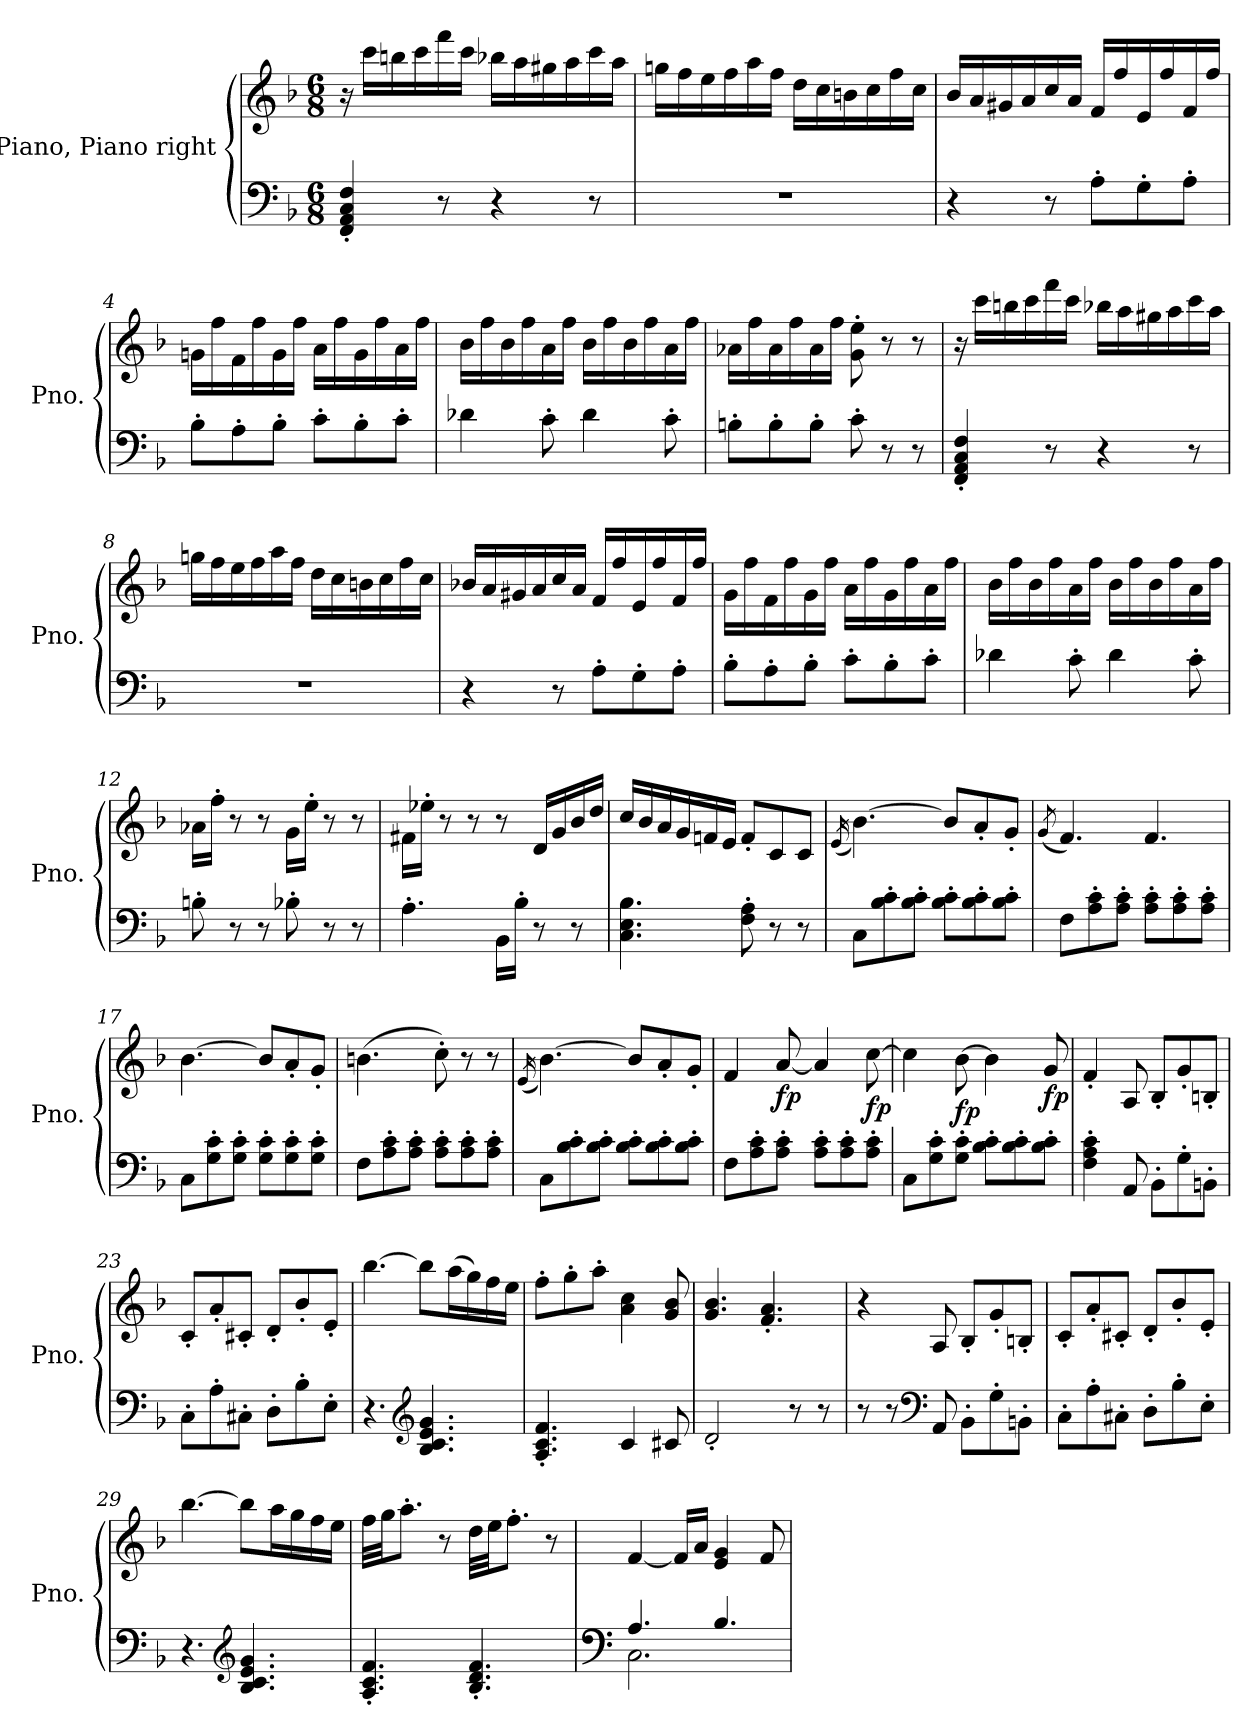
**kern	**kern	**dynam
*part1	*part1	*part1
*staff2	*staff1	*staff1/2
*I"Piano, Piano right	*	*
*I'Pno.	*	*
*clefF4	*clefG2	*
*k[b-]	*k[b-]	*
*M6/8	*M6/8	*
=1	=1	=1
4FF/' 4AA/' 4C/' 4F/'	16r	.
.	16ccc\LL	.
.	16bbn\	.
.	16ccc\	.
8r	16fff\	.
.	16ccc\JJ	.
4r	16bb-X\LL	.
.	16aa\	.
.	16gg#X\	.
.	16aa\	.
8r	16ccc\	.
.	16aa\JJ	.
=2	=2	=2
2.r	16ggn\LL	.
.	16ff\	.
.	16ee\	.
.	16ff\	.
.	16aa\	.
.	16ff\JJ	.
.	16dd\LL	.
.	16cc\	.
.	16bn\	.
.	16cc\	.
.	16ff\	.
.	16cc\JJ	.
=3	=3	=3
4r	16b-/LL	.
.	16a/	.
.	16g#X/	.
.	16a/	.
8r	16cc/	.
.	16a/JJ	.
8A'\L	16f/LL	.
.	16ff/	.
8G'\	16e/	.
.	16ff/	.
8A'\J	16f/	.
.	16ff/JJ	.
=4	=4	=4
8B-'\L	16gn\LL	.
.	16ff\	.
8A'\	16f\	.
.	16ff\	.
8B-'\J	16g\	.
.	16ff\JJ	.
8c'\L	16a\LL	.
.	16ff\	.
8B-'\	16g\	.
.	16ff\	.
8c'\J	16a\	.
.	16ff\JJ	.
!!LO:LB:g=z
=5	=5	=5
4d-X\	16b-\LL	.
.	16ff\	.
.	16b-\	.
.	16ff\	.
8c'\	16a\	.
.	16ff\JJ	.
4d-\	16b-\LL	.
.	16ff\	.
.	16b-\	.
.	16ff\	.
8c'\	16a\	.
.	16ff\JJ	.
=6	=6	=6
8Bn'\L	16a-X\LL	.
.	16ff\	.
8B'\	16a-\	.
.	16ff\	.
8B'\J	16a-\	.
.	16ff\JJ	.
8c'\	8g\' 8ee\'	.
8r	8r	.
8r	8r	.
=7	=7	=7
4FF/' 4AA/' 4C/' 4F/'	16r	.
.	16ccc\LL	.
.	16bbn\	.
.	16ccc\	.
8r	16fff\	.
.	16ccc\JJ	.
4r	16bb-X\LL	.
.	16aa\	.
.	16gg#X\	.
.	16aa\	.
8r	16ccc\	.
.	16aa\JJ	.
=8	=8	=8
2.r	16ggn\LL	.
.	16ff\	.
.	16ee\	.
.	16ff\	.
.	16aa\	.
.	16ff\JJ	.
.	16dd\LL	.
.	16cc\	.
.	16bn\	.
.	16cc\	.
.	16ff\	.
.	16cc\JJ	.
!!LO:LB:g=z
=9	=9	=9
4r	16b-X/LL	.
.	16a/	.
.	16g#X/	.
.	16a/	.
8r	16cc/	.
.	16a/JJ	.
8A'\L	16f/LL	.
.	16ff/	.
8G'\	16e/	.
.	16ff/	.
8A'\J	16f/	.
.	16ff/JJ	.
=10	=10	=10
8B-'\L	16g\LL	.
.	16ff\	.
8A'\	16f\	.
.	16ff\	.
8B-'\J	16g\	.
.	16ff\JJ	.
8c'\L	16a\LL	.
.	16ff\	.
8B-'\	16g\	.
.	16ff\	.
8c'\J	16a\	.
.	16ff\JJ	.
=11	=11	=11
4d-X\	16b-\LL	.
.	16ff\	.
.	16b-\	.
.	16ff\	.
8c'\	16a\	.
.	16ff\JJ	.
4d-\	16b-\LL	.
.	16ff\	.
.	16b-\	.
.	16ff\	.
8c'\	16a\	.
.	16ff\JJ	.
=12	=12	=12
8Bn'\	16a-X\LL	.
.	16ff'\JJ	.
8r	8r	.
8r	8r	.
8B-X'\	16g\LL	.
.	16ee'\JJ	.
8r	8r	.
8r	8r	.
!!LO:LB:g=z
=13	=13	=13
4.A'\	16f#X\LL	.
.	16ee-X'\JJ	.
.	8r	.
.	8r	.
16BB-\LL	8r	.
16B-'\JJ	.	.
8r	16d/LL	.
.	16g/	.
8r	16b-/	.
.	16dd/JJ	.
=14	=14	=14
4.C\ 4.E\ 4.B-\	16cc/LL	.
.	16b-/	.
.	16a/	.
.	16g/	.
.	16fn/	.
.	16e/JJ	.
8F\' 8A\'	8f'/L	.
8r	8c/	.
8r	8c/J	.
=15	=15	=15
.	(16qe/	.
8C\L	[4.b-\)	.
8B-\' 8c\'	.	.
8B-\' 8c\'J	.	.
8B-\' 8c\'L	8b-/L]	.
8B-\' 8c\'	8a'/	.
8B-\' 8c\'J	8g'/J	.
=16	=16	=16
.	(8qg/	.
8F\L	4.f/)	.
8A\' 8c\'	.	.
8A\' 8c\'J	.	.
8A\' 8c\'L	4.f/	.
8A\' 8c\'	.	.
8A\' 8c\'J	.	.
=17	=17	=17
8C\L	[4.b-\	.
8G\' 8c\'	.	.
8G\' 8c\'J	.	.
8G\' 8c\'L	8b-/L]	.
8G\' 8c\'	8a'/	.
8G\' 8c\'J	8g'/J	.
!!LO:LB:g=z
=18	=18	=18
8F\L	(4.bn\	.
8A\' 8c\'	.	.
8A\' 8c\'J	.	.
8A\' 8c\'L	8cc'\)	.
8A\' 8c\'	8r	.
8A\' 8c\'J	8r	.
=19	=19	=19
.	(16qe/	.
8C\L	[4.b-\)	.
8B-\' 8c\'	.	.
8B-\' 8c\'J	.	.
8B-\' 8c\'L	8b-/L]	.
8B-\' 8c\'	8a'/	.
8B-\' 8c\'J	8g'/J	.
=20	=20	=20
8F\L	4f/	.
8A\' 8c\'	.	.
!	!	!LO:DY:b
8A\' 8c\'J	[8a/	fp
8A\' 8c\'L	4a/]	.
8A\' 8c\'	.	.
!	!	!LO:DY:b
8A\' 8c\'J	[8cc\	fp
=21	=21	=21
8C\L	4cc\]	.
8G\' 8c\'	.	.
!	!	!LO:DY:b
8G\' 8c\'J	[8b-\	fp
8B-\' 8c\'L	4b-\]	.
8B-\' 8c\'	.	.
!	!	!LO:DY:b
8B-\' 8c\'J	8g/	fp
=22	=22	=22
4F\' 4A\' 4c\'	4f'/	.
8AA/	8A/	.
8BB-'\L	8B-'/L	.
8G'\	8g'/	.
8BBn'\J	8Bn'/J	.
!!LO:LB:g=z
=23	=23	=23
8C'\L	8c'/L	.
8A'\	8a'/	.
8C#X'\J	8c#X'/J	.
8D'\L	8d'/L	.
8B-'\	8b-'/	.
8E'\J	8e'/J	.
=24	=24	=24
4.r	[4.bb-\	.
*clefG2	*	*
4.B-/ 4.c/ 4.e/ 4.g/	8bb-\L]	.
.	(16aa\L	.
.	16gg\)	.
.	16ff\	.
.	16ee\JJ	.
=25	=25	=25
4.A/' 4.c/' 4.f/'	8ff'\L	.
.	8gg'\	.
.	8aa'\J	.
4c/	4a\ 4cc\	.
8c#X/	8g/ 8b-/	.
=26	=26	=26
2d'/	4.g/ 4.b-/	.
.	4.f/' 4.a/'	.
8r	.	.
8r	.	.
=27	=27	=27
8r	4r	.
8r	.	.
*clefF4	*	*
8AA/	8A/	.
8BB-'\L	8B-'/L	.
8G'\	8g'/	.
8BBn'\J	8Bn'/J	.
!!LO:PB:g=z
=28	=28	=28
8C'\L	8c'/L	.
8A'\	8a'/	.
8C#X'\J	8c#X'/J	.
8D'\L	8d'/L	.
8B-'\	8b-'/	.
8E'\J	8e'/J	.
=29	=29	=29
4.r	[4.bb-\	.
*clefG2	*	*
4.B-/ 4.c/ 4.e/ 4.g/	8bb-\L]	.
.	16aa\L	.
.	16gg\	.
.	16ff\	.
.	16ee\JJ	.
=30	=30	=30
4.A/' 4.c/' 4.f/'	32ff\LLL	.
.	32gg\JJ	.
.	8.aa'\J	.
.	8r	.
4.B-/' 4.d/' 4.f/'	32dd\LLL	.
.	32ee\JJ	.
.	8.ff'\J	.
.	8r	.
=31	=31	=31
*clefF4	*	*
*^	*	*
4.A/	2.C\	[4f/	.
.	.	16f/LL]	.
.	.	16a/JJ	.
4.B-/	.	4e/ 4g/	.
.	.	8f/	.
*v	*v	*	*
=	=	=
*-	*-	*-
